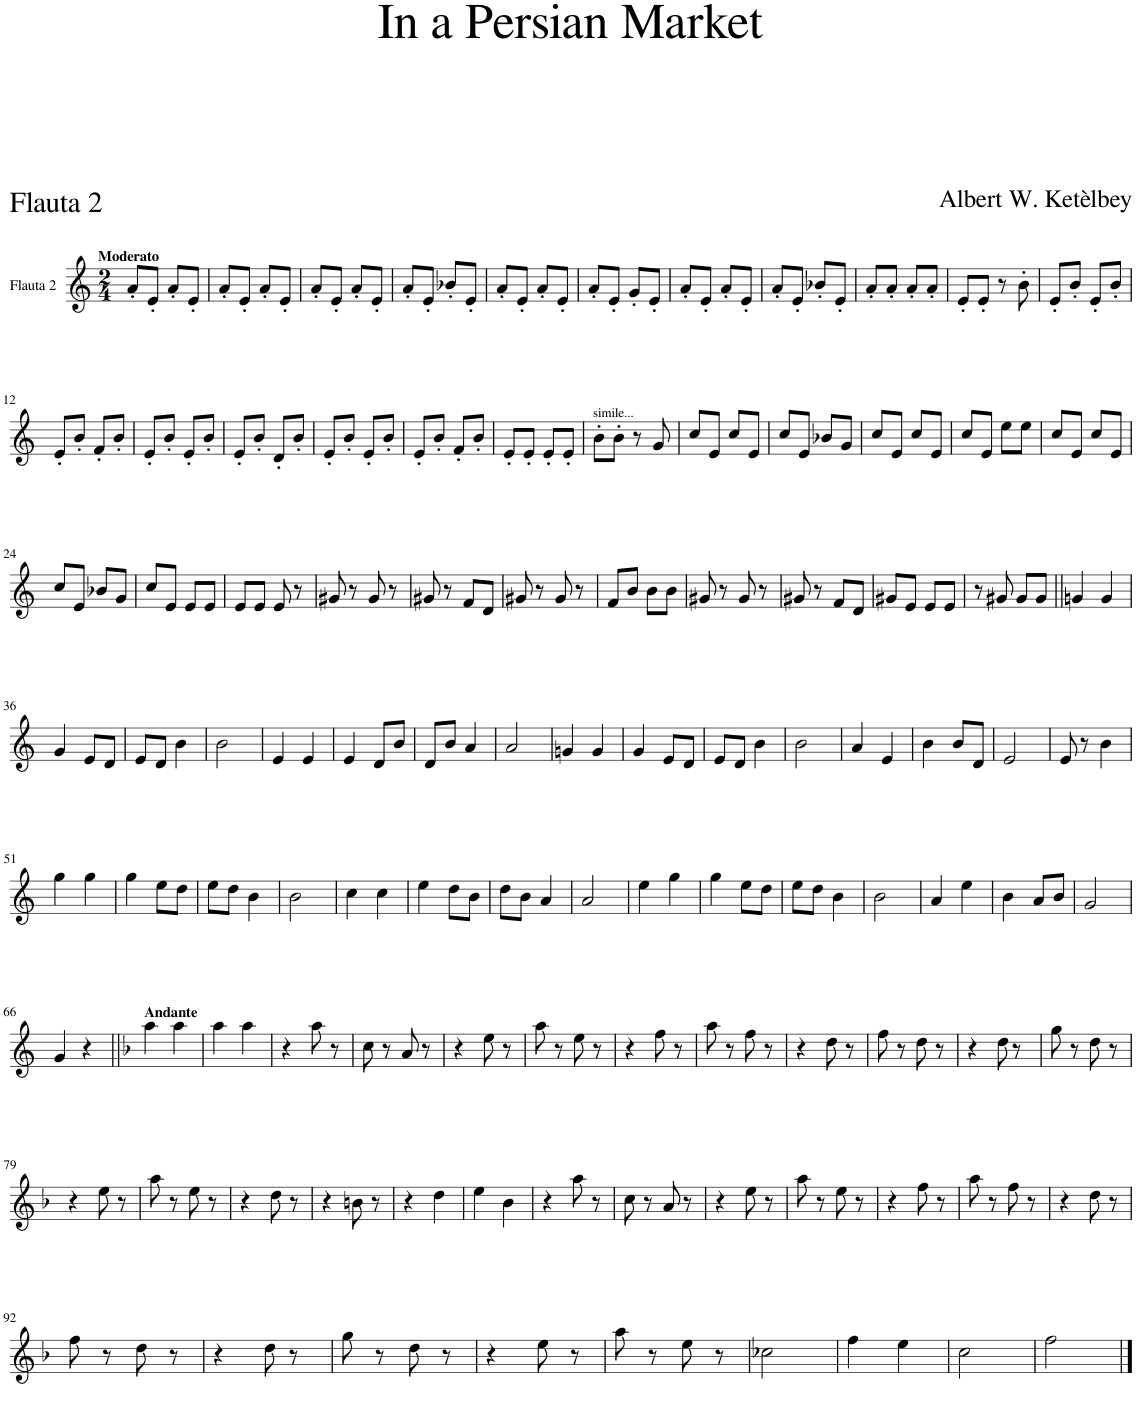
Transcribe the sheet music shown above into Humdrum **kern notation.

**kern
*part1
*staff1
*I"Flauta 2
*I'Fl
*clefG2
*k[]
*M2/4
=1
!LO:TX:a:B:t=Moderato
8a'/L
8e'/J
8a'/L
8e'/J
=2
8a'/L
8e'/J
8a'/L
8e'/J
=3
8a'/L
8e'/J
8a'/L
8e'/J
=4
8a'/L
8e'/J
8b-X'/L
8e'/J
=5
8a'/L
8e'/J
8a'/L
8e'/J
=6
8a'/L
8e'/J
8g'/L
8e'/J
=7
8a'/L
8e'/J
8a'/L
8e'/J
=8
8a'/L
8e'/J
8b-X'/L
8e'/J
=9
8a'/L
8a'/J
8a'/L
8a'/J
=10
8e'/L
8e'/J
8r
8b'\
=11
8e'/L
8b'/J
8e'/L
8b'/J
!!LO:LB:g=z
=12
8e'/L
8b'/J
8f'/L
8b'/J
=13
8e'/L
8b'/J
8e'/L
8b'/J
=14
8e'/L
8b'/J
8d'/L
8b'/J
=15
8e'/L
8b'/J
8e'/L
8b'/J
=16
8e'/L
8b'/J
8f'/L
8b'/J
=17
8e'/L
8e'/J
8e'/L
8e'/J
=18
!LO:TX:a:t=simile...
8b'\L
8b'\J
8r
8g/
=19
8cc/L
8e/J
8cc/L
8e/J
=20
8cc/L
8e/J
8b-X/L
8g/J
=21
8cc/L
8e/J
8cc/L
8e/J
=22
8cc/L
8e/J
8ee\L
8ee\J
=23
8cc/L
8e/J
8cc/L
8e/J
!!LO:LB:g=z
=24
8cc/L
8e/J
8b-X/L
8g/J
=25
8cc/L
8e/J
8e/L
8e/J
=26
8e/L
8e/J
8e/
8r
=27
8g#X/
8r
8g#/
8r
=28
8g#X/
8r
8f/L
8d/J
=29
8g#X/
8r
8g#/
8r
=30
8f/L
8b/J
8b\L
8b\J
=31
8g#X/
8r
8g#/
8r
=32
8g#X/
8r
8f/L
8d/J
=33
8g#X/L
8e/J
8e/L
8e/J
=34
8r
8g#X/
8g#/L
8g#/J
=35||
4gn/
4g/
!!LO:LB:g=z
=36
4g/
8e/L
8d/J
=37
8e/L
8d/J
4b\
=38
2b\
=39
4e/
4e/
=40
4e/
8d/L
8b/J
=41
8d/L
8b/J
4a/
=42
2a/
=43
4gn/
4g/
=44
4g/
8e/L
8d/J
=45
8e/L
8d/J
4b\
=46
2b\
=47
4a/
4e/
=48
4b\
8b/L
8d/J
=49
2e/
=50
8e/
8r
4b\
!!LO:LB:g=z
=51
4gg\
4gg\
=52
4gg\
8ee\L
8dd\J
=53
8ee\L
8dd\J
4b\
=54
2b\
=55
4cc\
4cc\
=56
4ee\
8dd\L
8b\J
=57
8dd\L
8b\J
4a/
=58
2a/
=59
4ee\
4gg\
=60
4gg\
8ee\L
8dd\J
=61
8ee\L
8dd\J
4b\
=62
2b\
=63
4a/
4ee\
=64
4b\
8a/L
8b/J
=65
2g/
!!LO:LB:g=z
=66
4g/
4r
=67||
*k[b-]
!LO:TX:a:B:t=Andante
4aa\
4aa\
=68
4aa\
4aa\
=69
4r
8aa\
8r
=70
8cc\
8r
8a/
8r
=71
4r
8ee\
8r
=72
8aa\
8r
8ee\
8r
=73
4r
8ff\
8r
=74
8aa\
8r
8ff\
8r
=75
4r
8dd\
8r
=76
8ff\
8r
8dd\
8r
=77
4r
8dd\
8r
=78
8gg\
8r
8dd\
8r
!!LO:LB:g=z
=79
4r
8ee\
8r
=80
8aa\
8r
8ee\
8r
=81
4r
8dd\
8r
=82
4r
8bn\
8r
=83
4r
4dd\
=84
4ee\
4b-\
=85
4r
8aa\
8r
=86
8cc\
8r
8a/
8r
=87
4r
8ee\
8r
=88
8aa\
8r
8ee\
8r
=89
4r
8ff\
8r
=90
8aa\
8r
8ff\
8r
=91
4r
8dd\
8r
!!LO:LB:g=z
=92
8ff\
8r
8dd\
8r
=93
4r
8dd\
8r
=94
8gg\
8r
8dd\
8r
=95
4r
8ee\
8r
=96
8aa\
8r
8ee\
8r
=97
2cc-X\
=98
4ff\
4ee\
=99
2cc\
=100
2ff\
==
*-
